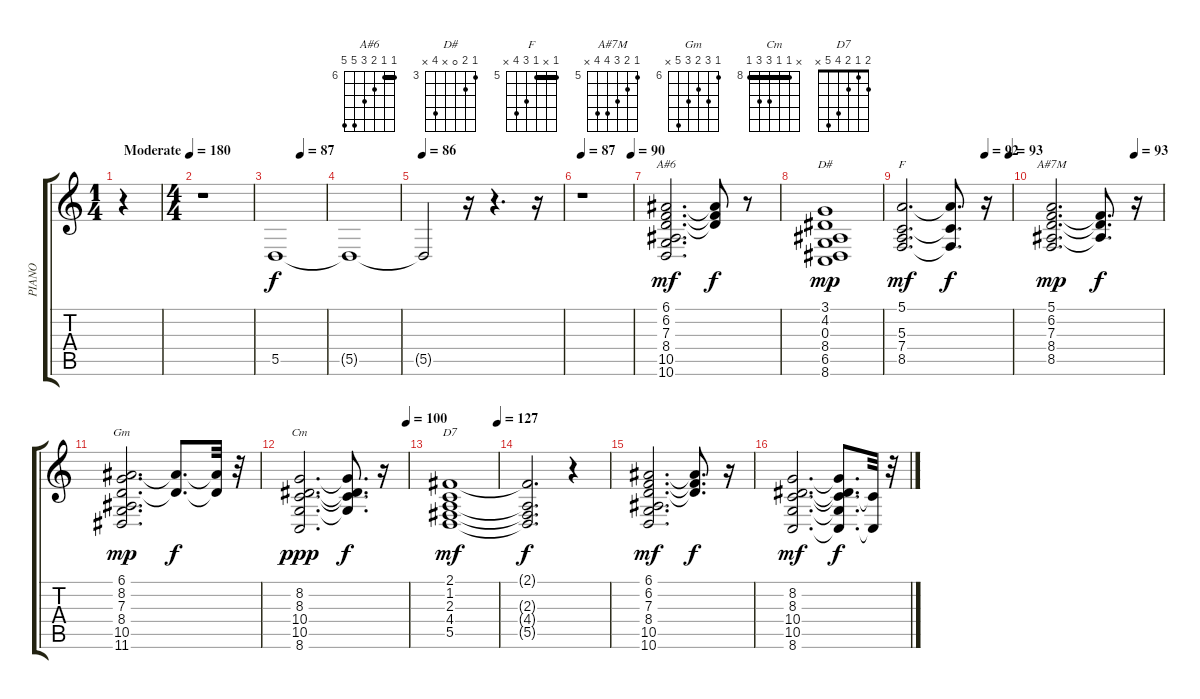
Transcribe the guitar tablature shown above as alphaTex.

\track ("PIANO" "PIANO") {instrument acousticgrandpiano}
\staff {score tabs}
\tuning (E4 B3 G3 D3 A2 E2) {hide}
\chord ("A#6" 6 6 7 8 10 10) {firstfret 6 barre 6}
\chord ("D#" 3 4 0 x 6 x) {firstfret 3}
\chord ("F" 5 x 5 7 8 x) {firstfret 5 barre 5}
\chord ("A#7M" 5 6 7 8 8 x) {firstfret 5}
\chord ("Gm" 6 8 7 8 10 x) {firstfret 6}
\chord ("Cm" x 8 8 10 10 8) {firstfret 8 barre 8}
\chord ("D7" 2 1 2 4 5 x)
\ts (1 4)
\tempo (180 "Moderate")
\clef g2
\ks c
r.4{dy f instrument acousticgrandpiano} |
\ts (4 4)
r.1 |
\tempo (87 0.5104166666666666)
5.5.1 |
5.5{t}.1 |
\tempo 86
5.5{t}.2 r.16 r.4{d} r.16 |
\tempo 87
\tempo (90 0.9791666666666666)
r.1 |
(6.1 6.2 7.3 8.4 10.5 10.6).2{d ch "A#6" dy mf} (6.1{t} 6.2{t} 7.3{t}).8{dy f} r.8 |
(3.1 4.2 0.3 8.4 6.5 8.6).1{ch "D#" dy mp} |
\tempo (92 0.7604166666666666)
\tempo (93 0.9791666666666666)
(5.1 5.3 7.4 8.5).2{d ch "F" dy mf} (5.1{t} 5.3{t} 8.5{t}).8{d dy f} r.16 |
\tempo (93 0.75)
(5.1 6.2 7.3 8.4 8.5).2{d ch "A#7M" dy mp} (6.2{t} 7.3{t} 8.4{t}).8{d dy f} r.16 |
(6.1 8.2 7.3 8.4 10.5 11.6).2{d ch "Gm" dy mp} (6.1{t} 7.3{t}).8{d dy f} (6.1{t} 7.3{t}).32 r.32 |
\tempo (100 0.9895833333333334)
(8.2 8.3 10.4 10.5 8.6).2{d ch "Cm" dy ppp} (8.2{t} 8.3{t} 10.4{t} 10.5{t}).8{d dy f} r.16 |
\tempo (127 1)
(2.1 1.2 2.3 4.4 5.5).1{ch "D7" dy mf} |
(2.1{t} 2.3{t} 4.4{t} 5.5{t}).2{d dy f} r.4 |
(6.1 6.2 7.3 8.4 10.5 10.6).2{d dy mf} (6.1{t} 6.2{t} 7.3{t}).8{d dy f} r.16 |
(8.2 8.3 10.4 10.5 8.6).2{d dy mf} (8.2{t} 8.3{t} 10.4{t} 10.5{t} 8.6{t}).8{d dy f} (10.4{t} 8.6{t}).32 r.32
